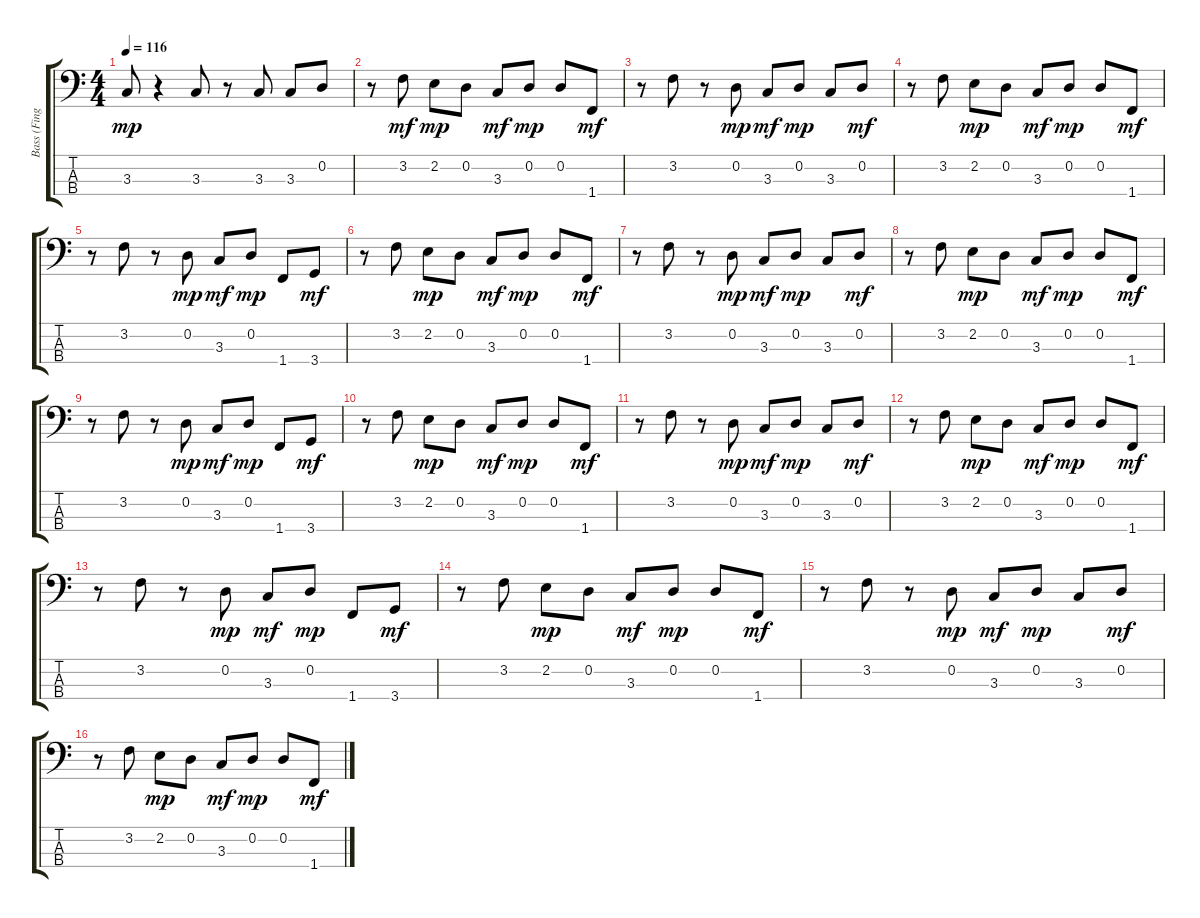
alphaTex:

\track ("Bass (Finger)       " "Bass (Fing") {instrument electricbassfinger}
\staff {score tabs}
\tuning (G2 D2 A1 E1) {hide}
\ts (4 4)
\tempo 116
\clef f4
\ks c
3.3.8{dy mp} r.4 3.3.8 r.8 3.3.8 3.3.8 0.2.8 |
r.8 3.2.8{dy mf} 2.2.8{dy mp} 0.2.8 3.3.8{dy mf} 0.2.8{dy mp} 0.2.8 1.4.8{dy mf} |
r.8 3.2.8 r.8 0.2.8{dy mp} 3.3.8{dy mf} 0.2.8{dy mp} 3.3.8 0.2.8{dy mf} |
r.8 3.2.8 2.2.8{dy mp} 0.2.8 3.3.8{dy mf} 0.2.8{dy mp} 0.2.8 1.4.8{dy mf} |
r.8 3.2.8 r.8 0.2.8{dy mp} 3.3.8{dy mf} 0.2.8{dy mp} 1.4.8 3.4.8{dy mf} |
r.8 3.2.8 2.2.8{dy mp} 0.2.8 3.3.8{dy mf} 0.2.8{dy mp} 0.2.8 1.4.8{dy mf} |
r.8 3.2.8 r.8 0.2.8{dy mp} 3.3.8{dy mf} 0.2.8{dy mp} 3.3.8 0.2.8{dy mf} |
r.8 3.2.8 2.2.8{dy mp} 0.2.8 3.3.8{dy mf} 0.2.8{dy mp} 0.2.8 1.4.8{dy mf} |
r.8 3.2.8 r.8 0.2.8{dy mp} 3.3.8{dy mf} 0.2.8{dy mp} 1.4.8 3.4.8{dy mf} |
r.8 3.2.8 2.2.8{dy mp} 0.2.8 3.3.8{dy mf} 0.2.8{dy mp} 0.2.8 1.4.8{dy mf} |
r.8 3.2.8 r.8 0.2.8{dy mp} 3.3.8{dy mf} 0.2.8{dy mp} 3.3.8 0.2.8{dy mf} |
r.8 3.2.8 2.2.8{dy mp} 0.2.8 3.3.8{dy mf} 0.2.8{dy mp} 0.2.8 1.4.8{dy mf} |
r.8 3.2.8 r.8 0.2.8{dy mp} 3.3.8{dy mf} 0.2.8{dy mp} 1.4.8 3.4.8{dy mf} |
r.8 3.2.8 2.2.8{dy mp} 0.2.8 3.3.8{dy mf} 0.2.8{dy mp} 0.2.8 1.4.8{dy mf} |
r.8 3.2.8 r.8 0.2.8{dy mp} 3.3.8{dy mf} 0.2.8{dy mp} 3.3.8 0.2.8{dy mf} |
r.8 3.2.8 2.2.8{dy mp} 0.2.8 3.3.8{dy mf} 0.2.8{dy mp} 0.2.8 1.4.8{dy mf}
